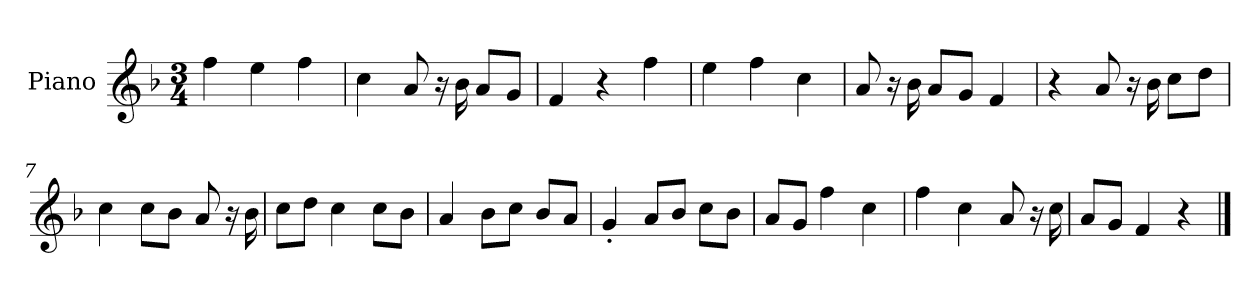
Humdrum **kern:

**kern
*part1
*staff1
*I"Piano
*I'P-no
*clefG2
*k[b-]
*M3/4
*MM91
=1
4ff\
4ee\
4ff\
=2
4cc\
8a/
16r
16b-\
8a/L
8g/J
=3
4f/
4r
4ff\
=4
4ee\
4ff\
4cc\
=5
8a/
16r
16b-\
8a/L
8g/J
4f/
=6
4r
8a/
16r
16b-\
8cc\L
8dd\J
=7
4cc\
8cc\L
8b-\J
8a/
16r
16b-\
!!LO:LB:g=z
=8
8cc\L
8dd\J
4cc\
8cc\L
8b-\J
=9
4a/
8b-\L
8cc\J
8b-/L
8a/J
=10
4g'/
8a/L
8b-/J
8cc\L
8b-\J
=11
8a/L
8g/J
4ff\
4cc\
=12
4ff\
4cc\
8a/
16r
16cc\
=13
8a/L
8g/J
4f/
4r
==
*-
